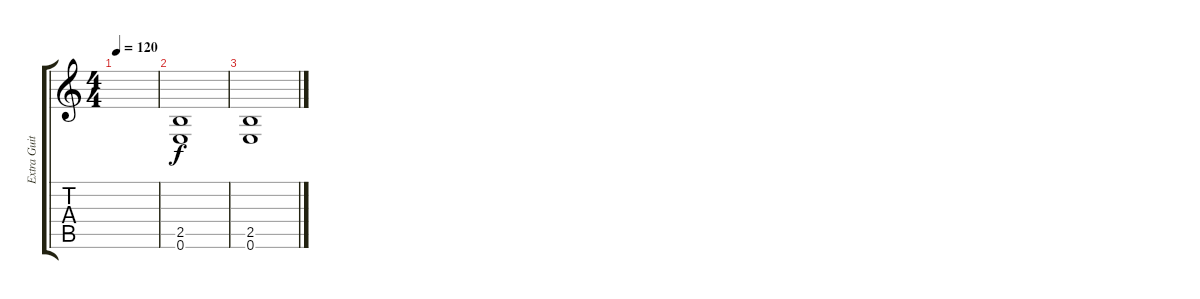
\track ("Extra Guitar" "Extra Guit") {instrument acousticguitarsteel}
\staff {score tabs}
\tuning (E4 B3 G3 D3 A2 E2) {hide}
\ts (4 4)
\tempo 120
\clef g2
\ks c
|
(2.5 0.6).1{instrument acousticguitarnylon} |
(2.5 0.6).1
